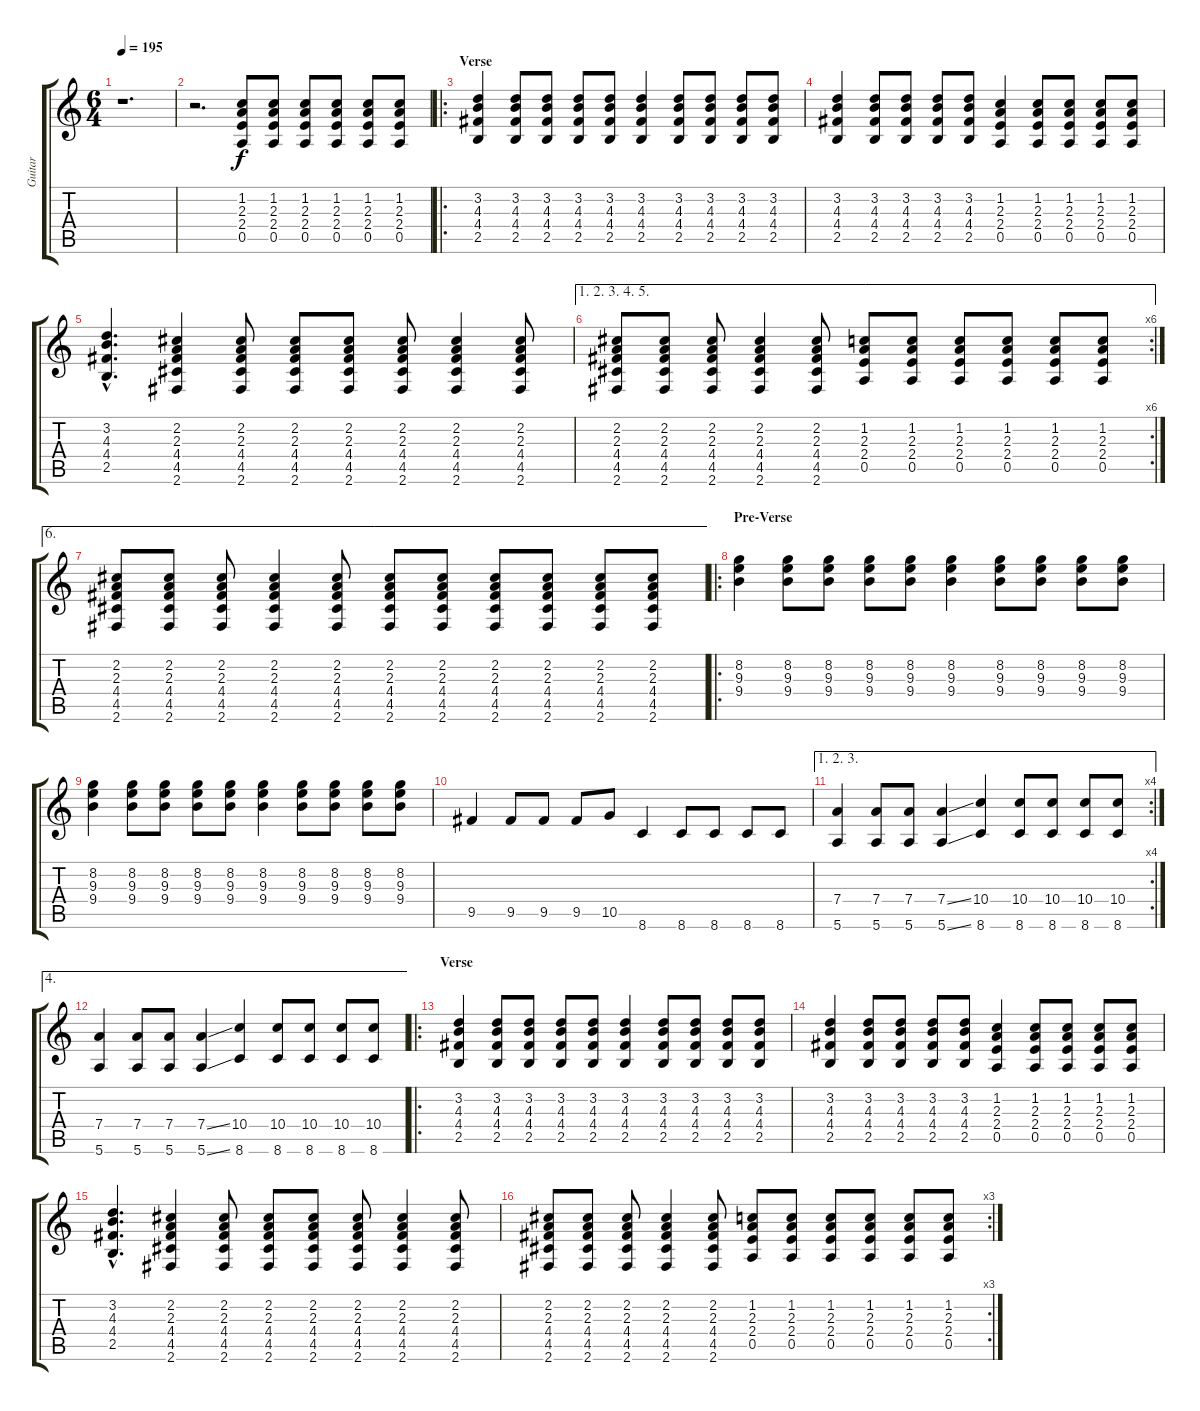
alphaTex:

\track ("Guitar" "Guitar") {instrument distortionguitar}
\staff {score tabs}
\tuning (E4 B3 G3 D3 A2 E2) {hide}
\ts (6 4)
\tempo 195
\clef g2
\ks c
r.1{d dy f instrument distortionguitar} |
r.2{d} (1.2 2.3 2.4 0.5).8 (1.2 2.3 2.4 0.5).8 (1.2 2.3 2.4 0.5).8 (1.2 2.3 2.4 0.5).8 (1.2 2.3 2.4 0.5).8 (1.2 2.3 2.4 0.5).8 |
\ro
\section ("" "Verse")
(3.2 4.3 4.4 2.5).4 (3.2 4.3 4.4 2.5).8 (3.2 4.3 4.4 2.5).8 (3.2 4.3 4.4 2.5).8 (3.2 4.3 4.4 2.5).8 (3.2 4.3 4.4 2.5).4 (3.2 4.3 4.4 2.5).8 (3.2 4.3 4.4 2.5).8 (3.2 4.3 4.4 2.5).8 (3.2 4.3 4.4 2.5).8 |
(3.2 4.3 4.4 2.5).4 (3.2 4.3 4.4 2.5).8 (3.2 4.3 4.4 2.5).8 (3.2 4.3 4.4 2.5).8 (3.2 4.3 4.4 2.5).8 (1.2 2.3 2.4 0.5).4 (1.2 2.3 2.4 0.5).8 (1.2 2.3 2.4 0.5).8 (1.2 2.3 2.4 0.5).8 (1.2 2.3 2.4 0.5).8 |
(3.2{hac} 4.3{hac} 4.4{hac} 2.5{hac}).4{d} (2.2 2.3 4.4 4.5 2.6).4 (2.2 2.3 4.4 4.5 2.6).8 (2.2 2.3 4.4 4.5 2.6).8 (2.2 2.3 4.4 4.5 2.6).8 (2.2 2.3 4.4 4.5 2.6).8 (2.2 2.3 4.4 4.5 2.6).4 (2.2 2.3 4.4 4.5 2.6).8 |
\ae (1 2 3 4 5)
\rc 6
(2.2 2.3 4.4 4.5 2.6).8 (2.2 2.3 4.4 4.5 2.6).8 (2.2 2.3 4.4 4.5 2.6).8 (2.2 2.3 4.4 4.5 2.6).4 (2.2 2.3 4.4 4.5 2.6).8 (1.2 2.3 2.4 0.5).8 (1.2 2.3 2.4 0.5).8 (1.2 2.3 2.4 0.5).8 (1.2 2.3 2.4 0.5).8 (1.2 2.3 2.4 0.5).8 (1.2 2.3 2.4 0.5).8 |
\ae 6
(2.2 2.3 4.4 4.5 2.6).8 (2.2 2.3 4.4 4.5 2.6).8 (2.2 2.3 4.4 4.5 2.6).8 (2.2 2.3 4.4 4.5 2.6).4 (2.2 2.3 4.4 4.5 2.6).8 (2.2 2.3 4.4 4.5 2.6).8 (2.2 2.3 4.4 4.5 2.6).8 (2.2 2.3 4.4 4.5 2.6).8 (2.2 2.3 4.4 4.5 2.6).8 (2.2 2.3 4.4 4.5 2.6).8 (2.2 2.3 4.4 4.5 2.6).8 |
\ro
\section ("" "Pre-Verse")
(8.2 9.3 9.4).4 (8.2 9.3 9.4).8 (8.2 9.3 9.4).8 (8.2 9.3 9.4).8 (8.2 9.3 9.4).8 (8.2 9.3 9.4).4 (8.2 9.3 9.4).8 (8.2 9.3 9.4).8 (8.2 9.3 9.4).8 (8.2 9.3 9.4).8 |
(8.2 9.3 9.4).4 (8.2 9.3 9.4).8 (8.2 9.3 9.4).8 (8.2 9.3 9.4).8 (8.2 9.3 9.4).8 (8.2 9.3 9.4).4 (8.2 9.3 9.4).8 (8.2 9.3 9.4).8 (8.2 9.3 9.4).8 (8.2 9.3 9.4).8 |
9.5.4 9.5.8 9.5.8 9.5.8 10.5.8 8.6.4 8.6.8 8.6.8 8.6.8 8.6.8 |
\ae (1 2 3)
\rc 4
(7.4 5.6).4 (7.4 5.6).8 (7.4 5.6).8 (7.4{ss} 5.6{ss}).4 (10.4 8.6).4 (10.4 8.6).8 (10.4 8.6).8 (10.4 8.6).8 (10.4 8.6).8 |
\ae 4
(7.4 5.6).4 (7.4 5.6).8 (7.4 5.6).8 (7.4{ss} 5.6{ss}).4 (10.4 8.6).4 (10.4 8.6).8 (10.4 8.6).8 (10.4 8.6).8 (10.4 8.6).8 |
\ro
\section ("" "Verse")
(3.2 4.3 4.4 2.5).4 (3.2 4.3 4.4 2.5).8 (3.2 4.3 4.4 2.5).8 (3.2 4.3 4.4 2.5).8 (3.2 4.3 4.4 2.5).8 (3.2 4.3 4.4 2.5).4 (3.2 4.3 4.4 2.5).8 (3.2 4.3 4.4 2.5).8 (3.2 4.3 4.4 2.5).8 (3.2 4.3 4.4 2.5).8 |
(3.2 4.3 4.4 2.5).4 (3.2 4.3 4.4 2.5).8 (3.2 4.3 4.4 2.5).8 (3.2 4.3 4.4 2.5).8 (3.2 4.3 4.4 2.5).8 (1.2 2.3 2.4 0.5).4 (1.2 2.3 2.4 0.5).8 (1.2 2.3 2.4 0.5).8 (1.2 2.3 2.4 0.5).8 (1.2 2.3 2.4 0.5).8 |
(3.2{hac} 4.3{hac} 4.4{hac} 2.5{hac}).4{d} (2.2 2.3 4.4 4.5 2.6).4 (2.2 2.3 4.4 4.5 2.6).8 (2.2 2.3 4.4 4.5 2.6).8 (2.2 2.3 4.4 4.5 2.6).8 (2.2 2.3 4.4 4.5 2.6).8 (2.2 2.3 4.4 4.5 2.6).4 (2.2 2.3 4.4 4.5 2.6).8 |
\rc 3
(2.2 2.3 4.4 4.5 2.6).8 (2.2 2.3 4.4 4.5 2.6).8 (2.2 2.3 4.4 4.5 2.6).8 (2.2 2.3 4.4 4.5 2.6).4 (2.2 2.3 4.4 4.5 2.6).8 (1.2 2.3 2.4 0.5).8 (1.2 2.3 2.4 0.5).8 (1.2 2.3 2.4 0.5).8 (1.2 2.3 2.4 0.5).8 (1.2 2.3 2.4 0.5).8 (1.2 2.3 2.4 0.5).8
